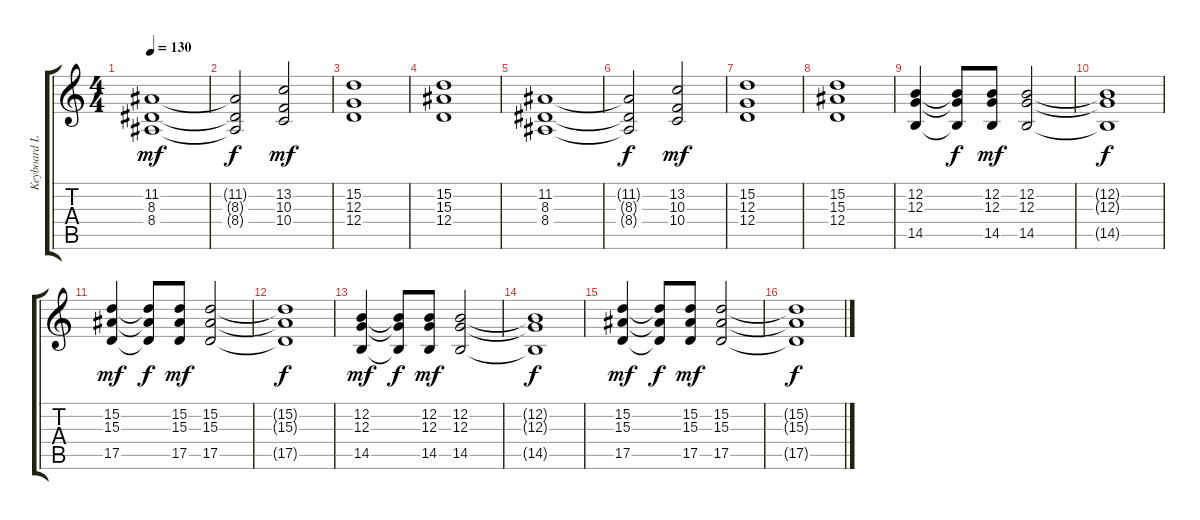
\track ("Keyboard Lead" "Keyboard L") {instrument stringensemble1}
\staff {score tabs}
\tuning (E4 B3 G3 D3 A2 E2) {hide}
\ts (4 4)
\tempo 130
\clef g2
\ks c
(11.2 8.3 8.4).1{dy mf} |
(11.2{t} 8.3{t} 8.4{t}).2{dy f} (13.2 10.3 10.4).2{dy mf} |
(15.2 12.3 12.4).1 |
(15.2 15.3 12.4).1 |
(11.2 8.3 8.4).1 |
(11.2{t} 8.3{t} 8.4{t}).2{dy f} (13.2 10.3 10.4).2{dy mf} |
(15.2 12.3 12.4).1 |
(15.2 15.3 12.4).1 |
(12.2 12.3 14.5).4 (12.2{t} 12.3{t} 14.5{t}).8{dy f} (12.2 12.3 14.5).8{dy mf} (12.2 12.3 14.5).2 |
(12.2{t} 12.3{t} 14.5{t}).1{dy f} |
(15.2 15.3 17.5).4{dy mf} (15.2{t} 15.3{t} 17.5{t}).8{dy f} (15.2 15.3 17.5).8{dy mf} (15.2 15.3 17.5).2 |
(15.2{t} 15.3{t} 17.5{t}).1{dy f} |
(12.2 12.3 14.5).4{dy mf} (12.2{t} 12.3{t} 14.5{t}).8{dy f} (12.2 12.3 14.5).8{dy mf} (12.2 12.3 14.5).2 |
(12.2{t} 12.3{t} 14.5{t}).1{dy f} |
(15.2 15.3 17.5).4{dy mf} (15.2{t} 15.3{t} 17.5{t}).8{dy f} (15.2 15.3 17.5).8{dy mf} (15.2 15.3 17.5).2 |
(15.2{t} 15.3{t} 17.5{t}).1{dy f}
